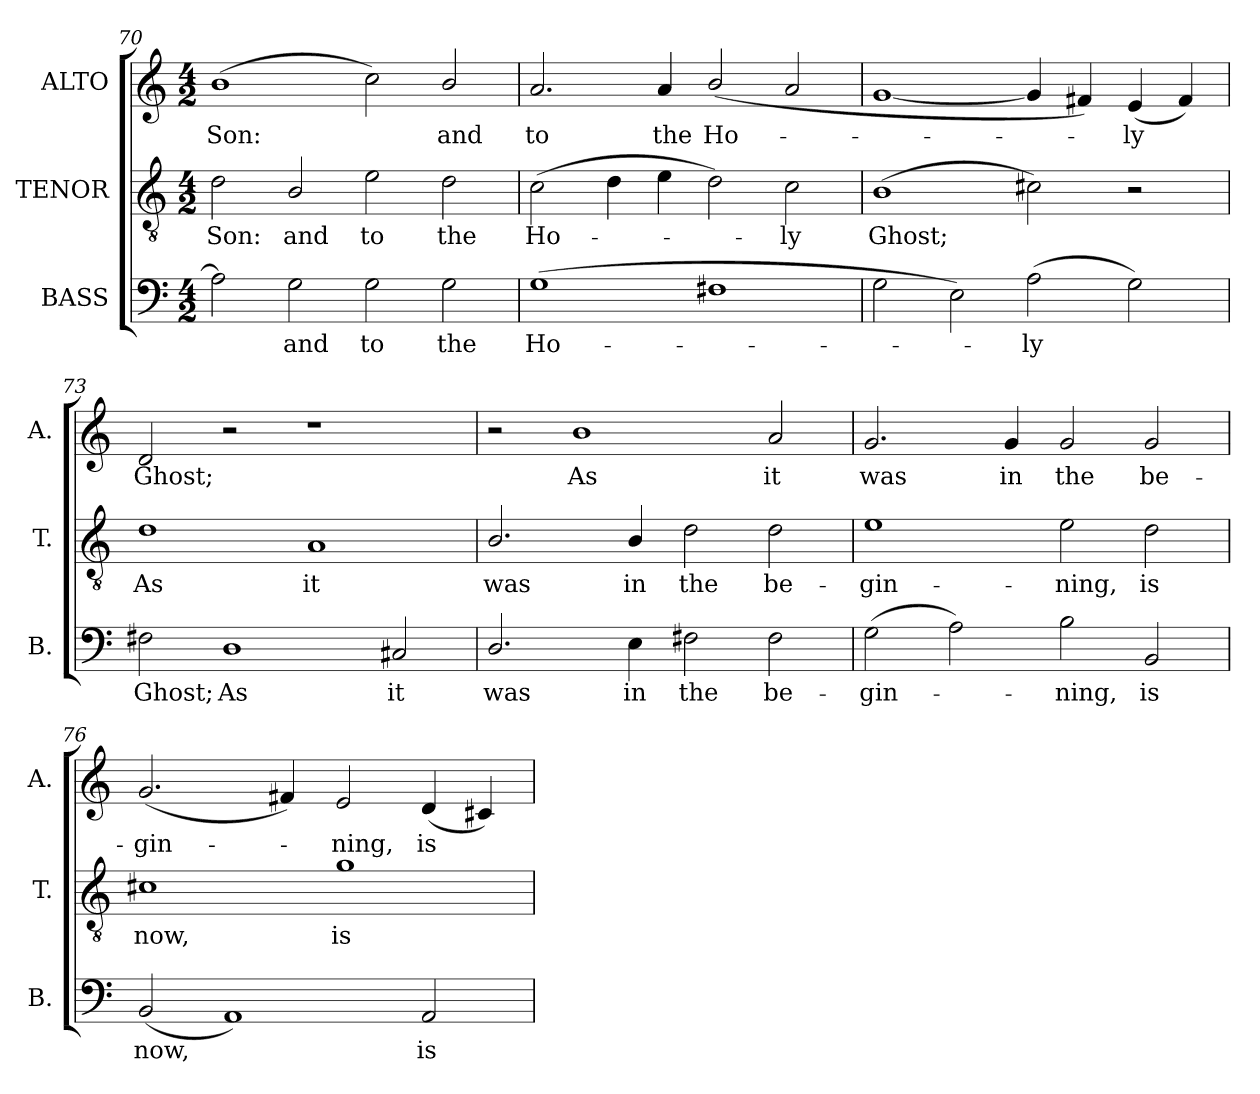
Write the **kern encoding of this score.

**kern	**text	**kern	**text	**kern	**text
*part3	*part3	*part2	*part2	*part1	*part1
*staff3	*staff3	*staff2	*staff2	*staff1	*staff1
*I"BASS	*	*I"TENOR	*	*I"ALTO	*
*I'B.	*	*I'T.	*	*I'A.	*
*clefF4	*	*clefGv2	*	*clefG2	*
*	*	*ITrd7c12	*	*	*
*k[]	*	*k[]	*	*k[]	*
*C:	*	*C:	*	*C:	*
*M4/2	*	*M4/2	*	*M4/2	*
=70	=70	=70	=70	=70	=70
!	!	!	!LO:LY:b:color=#000000	!	!
!	!	!	!	!	!LO:LY:b:color=#000000
2Ai\]	.	2Di\	Son:	(1bi	Son:
!	!LO:LY:b:color=#000000	!	!	!	!
!	!	!	!LO:LY:b:color=#000000	!	!
2Gi\	and	2BBi/	and	.	.
!	!LO:LY:b:color=#000000	!	!	!	!
!	!	!	!LO:LY:b:color=#000000	!	!
2Gi\	to	2Ei\	to	2cci\)	.
!	!LO:LY:b:color=#000000	!	!	!	!
!	!	!	!LO:LY:b:color=#000000	!	!
!	!	!	!	!	!LO:LY:b:color=#000000
2Gi\	the	2Di\	the	2bi/	and
=71	=71	=71	=71	=71	=71
!	!LO:LY:b:color=#000000	!	!	!	!
!	!	!	!LO:LY:b:color=#000000	!	!
!	!	!	!	!	!LO:LY:b:color=#000000
(1Gi	Ho-	(2Ci\	Ho-	2.ai/	to
.	.	4Di\	.	.	.
!	!	!	!	!	!LO:LY:b:color=#000000
.	.	4Ei\	.	4ai/	the
!	!	!	!	!	!LO:LY:b:color=#000000
1F#i	.	2Di\)	.	(2bi/	Ho-
!	!	!	!LO:LY:b:color=#000000	!	!
.	.	2Ci\	-ly	2ai/	.
=72	=72	=72	=72	=72	=72
!	!	!	!LO:LY:b:color=#000000	!	!
2Gi\	.	(1BBi	Ghost;	[1gi	.
2Ei\)	.	.	.	.	.
!	!LO:LY:b:color=#000000	!	!	!	!
(2Ai\	-ly	2C#Xi\)	.	4gi/]	.
.	.	.	.	4f#i/)	.
!	!	!	!	!	!LO:LY:b:color=#000000
2Gi\)	.	2r	.	(4ei/	-ly
.	.	.	.	4f#i/)	.
!!LO:LB:g=z
=73	=73	=73	=73	=73	=73
!	!LO:LY:b:color=#000000	!	!	!	!
!	!	!	!LO:LY:b:color=#000000	!	!
!	!	!	!	!	!LO:LY:b:color=#000000
2F#i\	Ghost;	1Di	As	2di/	Ghost;
!	!LO:LY:b:color=#000000	!	!	!	!
1Di	As	.	.	2r	.
!	!	!	!LO:LY:b:color=#000000	!	!
.	.	1AAi	it	1r	.
!	!LO:LY:b:color=#000000	!	!	!	!
2C#Xi/	it	.	.	.	.
=74	=74	=74	=74	=74	=74
!	!LO:LY:b:color=#000000	!	!	!	!
!	!	!	!LO:LY:b:color=#000000	!	!
2.Di/	was	2.BBi/	was	2r	.
!	!	!	!	!	!LO:LY:b:color=#000000
.	.	.	.	1bi	As
!	!LO:LY:b:color=#000000	!	!	!	!
!	!	!	!LO:LY:b:color=#000000	!	!
4Ei\	in	4BBi/	in	.	.
!	!LO:LY:b:color=#000000	!	!	!	!
!	!	!	!LO:LY:b:color=#000000	!	!
2F#i\	the	2Di\	the	.	.
!	!LO:LY:b:color=#000000	!	!	!	!
!	!	!	!LO:LY:b:color=#000000	!	!
!	!	!	!	!	!LO:LY:b:color=#000000
2F#i\	be-	2Di\	be-	2ai/	it
=75	=75	=75	=75	=75	=75
!	!LO:LY:b:color=#000000	!	!	!	!
!	!	!	!LO:LY:b:color=#000000	!	!
!	!	!	!	!	!LO:LY:b:color=#000000
(2Gi\	-gin-	1Ei	-gin-	2.gi/	was
2Ai\)	.	.	.	.	.
!	!	!	!	!	!LO:LY:b:color=#000000
.	.	.	.	4gi/	in
!	!LO:LY:b:color=#000000	!	!	!	!
!	!	!	!LO:LY:b:color=#000000	!	!
!	!	!	!	!	!LO:LY:b:color=#000000
2Bi\	-ning,	2Ei\	-ning,	2gi/	the
!	!LO:LY:b:color=#000000	!	!	!	!
!	!	!	!LO:LY:b:color=#000000	!	!
!	!	!	!	!	!LO:LY:b:color=#000000
2BBi/	is	2Di\	is	2gi/	be-
=76	=76	=76	=76	=76	=76
!	!LO:LY:b:color=#000000	!	!	!	!
!	!	!	!LO:LY:b:color=#000000	!	!
!	!	!	!	!	!LO:LY:b:color=#000000
(2BBi/	now,	1C#Xi	now,	(2.gi/	-gin-
1AAi)	.	.	.	.	.
.	.	.	.	4f#i/)	.
!	!	!	!LO:LY:b:color=#000000	!	!
!	!	!	!	!	!LO:LY:b:color=#000000
.	.	1Gi	is	2ei/	-ning,
!	!LO:LY:b:color=#000000	!	!	!	!
!	!	!	!	!	!LO:LY:b:color=#000000
2AAi/	is	.	.	(4di/	is
.	.	.	.	4c#Xi/)	.
=	=	=	=	=	=
*-	*-	*-	*-	*-	*-
